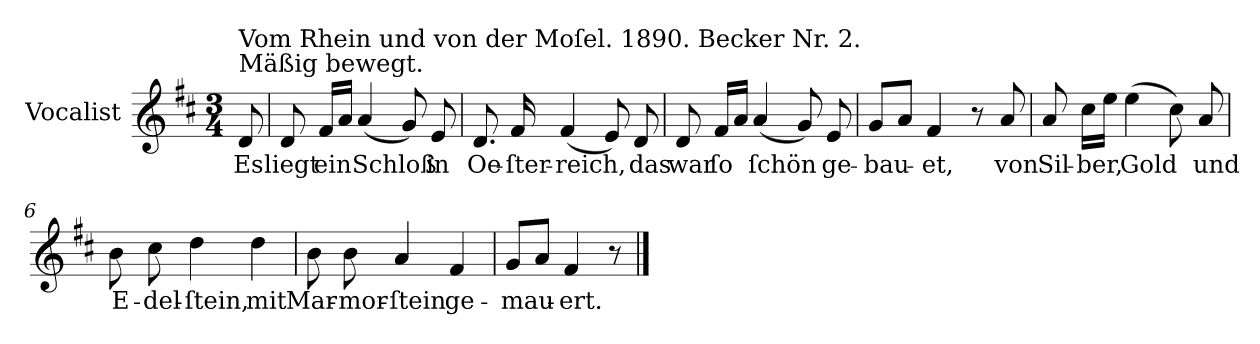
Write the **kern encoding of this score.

**kern	**text
*part1	*part1
*staff1	*staff1
*I"Vocalist	*
*k[f#c#]	*
*D:	*
*M3/4	*
=	=
!LO:TX:a:t=Mäßig bewegt.	!
!LO:TX:a:t=Vom Rhein und von der Moſel. 1890. Becker Nr. 2.	!
8d	Es
=1	=1
8d	liegt
16f#LL	ein
16aJJ	.
(4a	Schloß
8g)	.
8e	in
=2	=2
8.d	Oe-
16f#	-ſter-
(4f#	-reich,
8e)	.
8d	das
=3	=3
8d	war
16f#LL	ſo
16aJJ	.
(4a	ſchön
8g)	.
8e	ge-
=4	=4
8gL	-bau-
8aJ	.
4f#	-et,
8r	.
8a	von
=5	=5
8a	Sil-
16cc#LL	-ber,
16eeJJ	.
(4ee	Gold
8cc#)	.
8a	und
=6	=6
8b	E-
8cc#	-del-
4dd	-ſtein,
4dd	mit
=7	=7
8b	Mar-
8b	-mor-
4a	-ſtein
4f#	ge-
=8	=8
8gL	-mau-
8aJ	.
4f#	-ert.
8r	.
==	==
*-	*-
